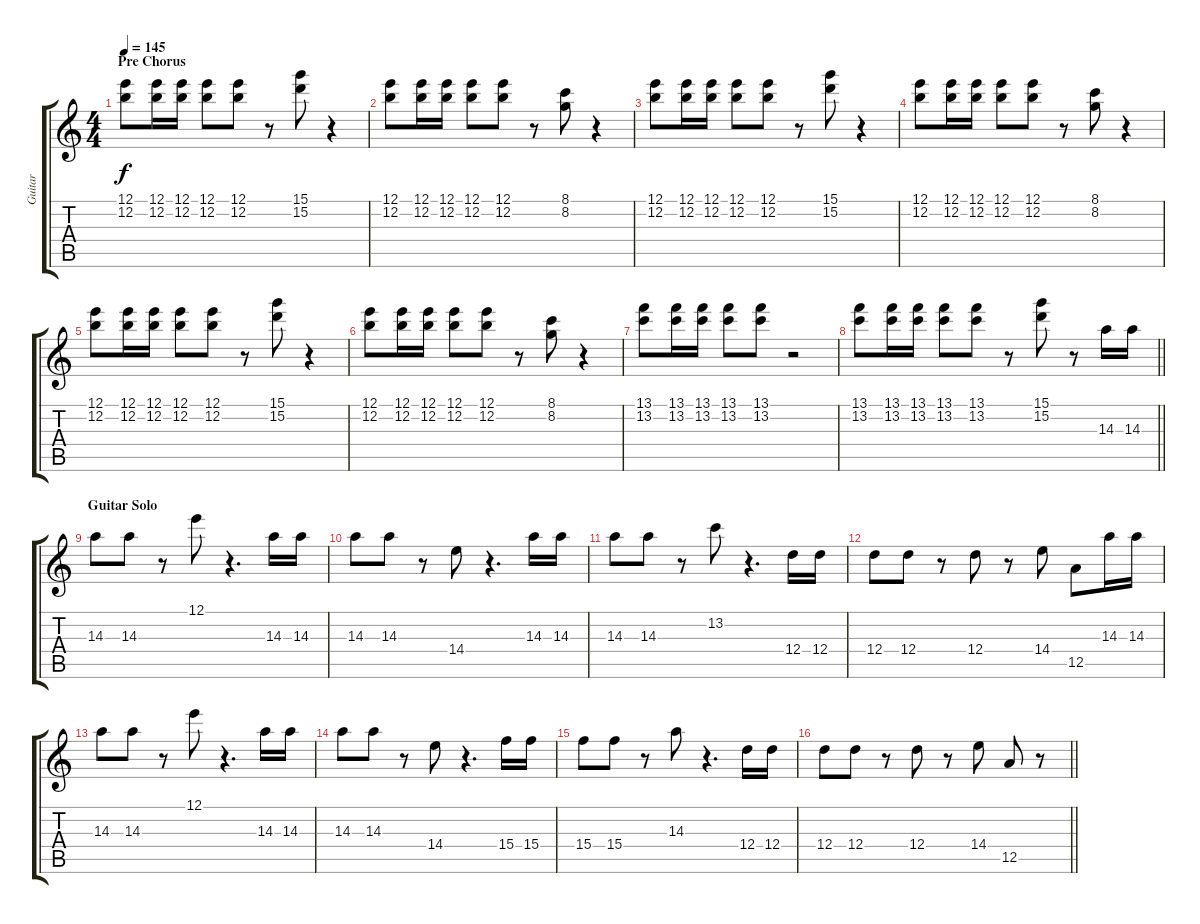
\track ("Guitar" "Guitar") {instrument overdrivenguitar}
\staff {score tabs}
\tuning (E4 B3 G3 D3 A2 E2) {hide}
\ts (4 4)
\section ("" "Pre Chorus")
\tempo 145
\clef g2
\ks c
(12.1 12.2).8{dy f} (12.1 12.2).16 (12.1 12.2).16 (12.1 12.2).8 (12.1 12.2).8 r.8 (15.1 15.2).8 r.4 |
(12.1 12.2).8 (12.1 12.2).16 (12.1 12.2).16 (12.1 12.2).8 (12.1 12.2).8 r.8 (8.1 8.2).8 r.4 |
(12.1 12.2).8 (12.1 12.2).16 (12.1 12.2).16 (12.1 12.2).8 (12.1 12.2).8 r.8 (15.1 15.2).8 r.4 |
(12.1 12.2).8 (12.1 12.2).16 (12.1 12.2).16 (12.1 12.2).8 (12.1 12.2).8 r.8 (8.1 8.2).8 r.4 |
(12.1 12.2).8 (12.1 12.2).16 (12.1 12.2).16 (12.1 12.2).8 (12.1 12.2).8 r.8 (15.1 15.2).8 r.4 |
(12.1 12.2).8 (12.1 12.2).16 (12.1 12.2).16 (12.1 12.2).8 (12.1 12.2).8 r.8 (8.1 8.2).8 r.4 |
(13.1 13.2).8 (13.1 13.2).16 (13.1 13.2).16 (13.1 13.2).8 (13.1 13.2).8 r.2 |
\barLineRight lightlight
(13.1 13.2).8 (13.1 13.2).16 (13.1 13.2).16 (13.1 13.2).8 (13.1 13.2).8 r.8 (15.1 15.2).8 r.8 14.3.16 14.3.16 |
\section ("" "Guitar Solo")
14.3.8 14.3.8 r.8 12.1.8 r.4{d} 14.3.16 14.3.16 |
14.3.8 14.3.8 r.8 14.4.8 r.4{d} 14.3.16 14.3.16 |
14.3.8 14.3.8 r.8 13.2.8 r.4{d} 12.4.16 12.4.16 |
12.4.8 12.4.8 r.8 12.4.8 r.8 14.4.8 12.5.8 14.3.16 14.3.16 |
14.3.8 14.3.8 r.8 12.1.8 r.4{d} 14.3.16 14.3.16 |
14.3.8 14.3.8 r.8 14.4.8 r.4{d} 15.4.16 15.4.16 |
15.4.8 15.4.8 r.8 14.3.8 r.4{d} 12.4.16 12.4.16 |
\barLineRight lightlight
12.4.8 12.4.8 r.8 12.4.8 r.8 14.4.8 12.5.8 r.8
